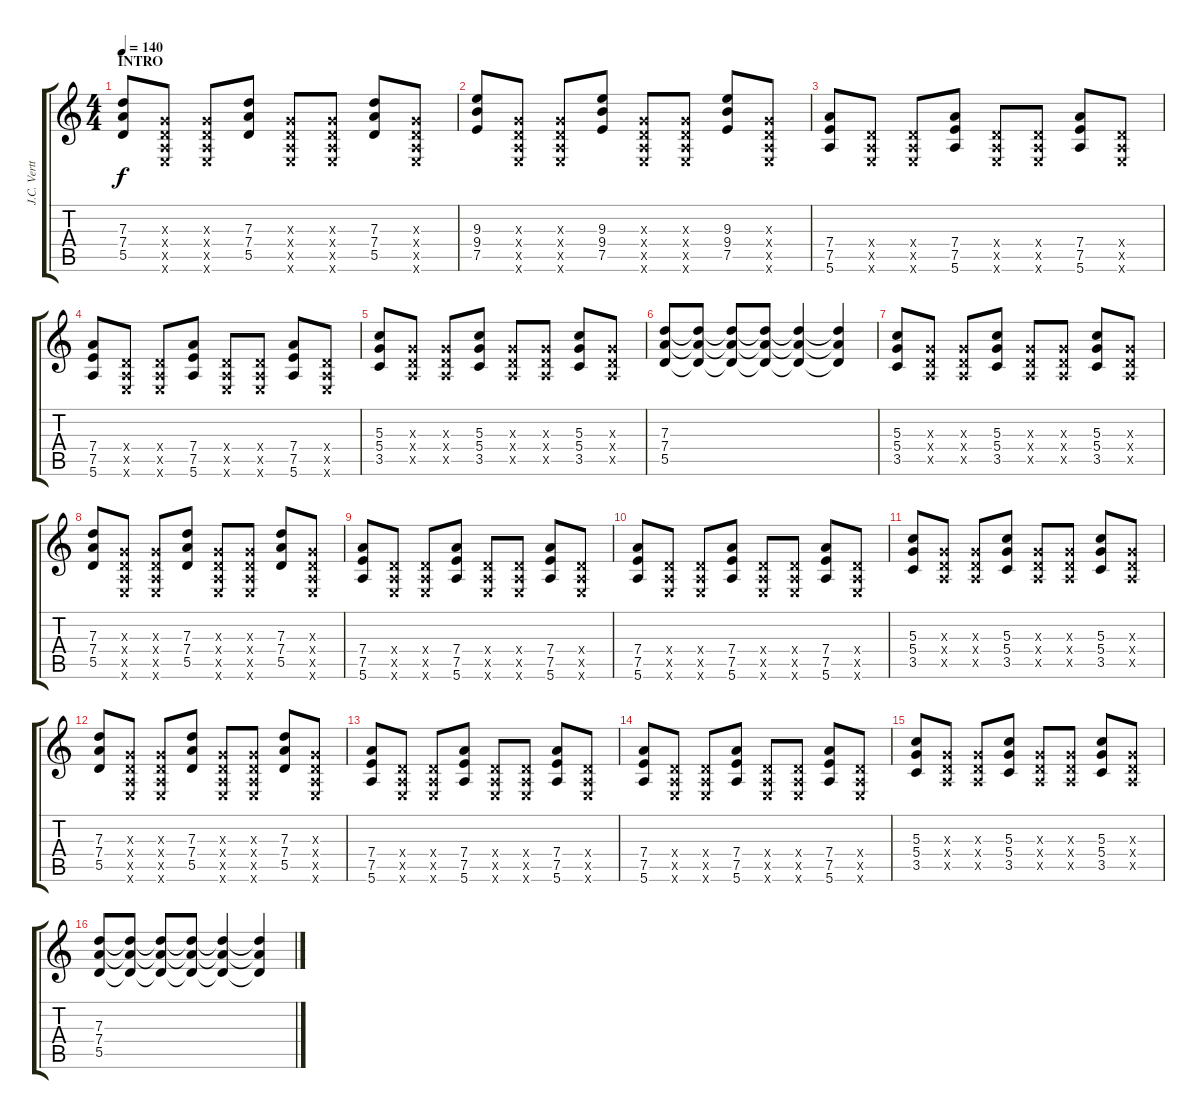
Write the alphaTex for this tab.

\track ("J.C. Vertti" "J.C. Vertt") {instrument distortionguitar}
\staff {score tabs}
\tuning (E4 B3 G3 D3 A2 E2) {hide}
\ts (4 4)
\section ("" "INTRO")
\tempo 140
\clef g2
\ks c
(7.3 7.4 5.5).8{dy f instrument distortionguitar} (0.3{x} 0.4{x} 0.5{x} 0.6{x}).8 (0.3{x} 0.4{x} 0.5{x} 0.6{x}).8 (7.3 7.4 5.5).8 (0.3{x} 0.4{x} 0.5{x} 0.6{x}).8 (0.3{x} 0.4{x} 0.5{x} 0.6{x}).8 (7.3 7.4 5.5).8 (0.3{x} 0.4{x} 0.5{x} 0.6{x}).8 |
(9.3 9.4 7.5).8 (0.3{x} 0.4{x} 0.5{x} 0.6{x}).8 (0.3{x} 0.4{x} 0.5{x} 0.6{x}).8 (9.3 9.4 7.5).8 (0.3{x} 0.4{x} 0.5{x} 0.6{x}).8 (0.3{x} 0.4{x} 0.5{x} 0.6{x}).8 (9.3 9.4 7.5).8 (0.3{x} 0.4{x} 0.5{x} 0.6{x}).8 |
(7.4 7.5 5.6).8 (0.4{x} 0.5{x} 0.6{x}).8 (0.4{x} 0.5{x} 0.6{x}).8 (7.4 7.5 5.6).8 (0.4{x} 0.5{x} 0.6{x}).8 (0.4{x} 0.5{x} 0.6{x}).8 (7.4 7.5 5.6).8 (0.4{x} 0.5{x} 0.6{x}).8 |
(7.4 7.5 5.6).8 (0.4{x} 0.5{x} 0.6{x}).8 (0.4{x} 0.5{x} 0.6{x}).8 (7.4 7.5 5.6).8 (0.4{x} 0.5{x} 0.6{x}).8 (0.4{x} 0.5{x} 0.6{x}).8 (7.4 7.5 5.6).8 (0.4{x} 0.5{x} 0.6{x}).8 |
(5.3 5.4 3.5).8 (0.3{x} 0.4{x} 0.5{x}).8 (0.3{x} 0.4{x} 0.5{x}).8 (5.3 5.4 3.5).8 (0.3{x} 0.4{x} 0.5{x}).8 (0.3{x} 0.4{x} 0.5{x}).8 (5.3 5.4 3.5).8 (0.3{x} 0.4{x} 0.5{x}).8 |
(7.3 7.4 5.5).8 (7.3{t} 7.4{t} 5.5{t}).8 (7.3{t} 7.4{t} 5.5{t}).8 (7.3{t} 7.4{t} 5.5{t}).8 (7.3{t} 7.4{t} 5.5{t}).4 (7.3{t} 7.4{t} 5.5{t}).4 |
(5.3 5.4 3.5).8 (0.3{x} 0.4{x} 0.5{x}).8 (0.3{x} 0.4{x} 0.5{x}).8 (5.3 5.4 3.5).8 (0.3{x} 0.4{x} 0.5{x}).8 (0.3{x} 0.4{x} 0.5{x}).8 (5.3 5.4 3.5).8 (0.3{x} 0.4{x} 0.5{x}).8 |
(7.3 7.4 5.5).8 (0.3{x} 0.4{x} 0.5{x} 0.6{x}).8 (0.3{x} 0.4{x} 0.5{x} 0.6{x}).8 (7.3 7.4 5.5).8 (0.3{x} 0.4{x} 0.5{x} 0.6{x}).8 (0.3{x} 0.4{x} 0.5{x} 0.6{x}).8 (7.3 7.4 5.5).8 (0.3{x} 0.4{x} 0.5{x} 0.6{x}).8 |
(7.4 7.5 5.6).8 (0.4{x} 0.5{x} 0.6{x}).8 (0.4{x} 0.5{x} 0.6{x}).8 (7.4 7.5 5.6).8 (0.4{x} 0.5{x} 0.6{x}).8 (0.4{x} 0.5{x} 0.6{x}).8 (7.4 7.5 5.6).8 (0.4{x} 0.5{x} 0.6{x}).8 |
(7.4 7.5 5.6).8 (0.4{x} 0.5{x} 0.6{x}).8 (0.4{x} 0.5{x} 0.6{x}).8 (7.4 7.5 5.6).8 (0.4{x} 0.5{x} 0.6{x}).8 (0.4{x} 0.5{x} 0.6{x}).8 (7.4 7.5 5.6).8 (0.4{x} 0.5{x} 0.6{x}).8 |
(5.3 5.4 3.5).8 (0.3{x} 0.4{x} 0.5{x}).8 (0.3{x} 0.4{x} 0.5{x}).8 (5.3 5.4 3.5).8 (0.3{x} 0.4{x} 0.5{x}).8 (0.3{x} 0.4{x} 0.5{x}).8 (5.3 5.4 3.5).8 (0.3{x} 0.4{x} 0.5{x}).8 |
(7.3 7.4 5.5).8 (0.3{x} 0.4{x} 0.5{x} 0.6{x}).8 (0.3{x} 0.4{x} 0.5{x} 0.6{x}).8 (7.3 7.4 5.5).8 (0.3{x} 0.4{x} 0.5{x} 0.6{x}).8 (0.3{x} 0.4{x} 0.5{x} 0.6{x}).8 (7.3 7.4 5.5).8 (0.3{x} 0.4{x} 0.5{x} 0.6{x}).8 |
(7.4 7.5 5.6).8 (0.4{x} 0.5{x} 0.6{x}).8 (0.4{x} 0.5{x} 0.6{x}).8 (7.4 7.5 5.6).8 (0.4{x} 0.5{x} 0.6{x}).8 (0.4{x} 0.5{x} 0.6{x}).8 (7.4 7.5 5.6).8 (0.4{x} 0.5{x} 0.6{x}).8 |
(7.4 7.5 5.6).8 (0.4{x} 0.5{x} 0.6{x}).8 (0.4{x} 0.5{x} 0.6{x}).8 (7.4 7.5 5.6).8 (0.4{x} 0.5{x} 0.6{x}).8 (0.4{x} 0.5{x} 0.6{x}).8 (7.4 7.5 5.6).8 (0.4{x} 0.5{x} 0.6{x}).8 |
(5.3 5.4 3.5).8 (0.3{x} 0.4{x} 0.5{x}).8 (0.3{x} 0.4{x} 0.5{x}).8 (5.3 5.4 3.5).8 (0.3{x} 0.4{x} 0.5{x}).8 (0.3{x} 0.4{x} 0.5{x}).8 (5.3 5.4 3.5).8 (0.3{x} 0.4{x} 0.5{x}).8 |
(7.3 7.4 5.5).8 (7.3{t} 7.4{t} 5.5{t}).8 (7.3{t} 7.4{t} 5.5{t}).8 (7.3{t} 7.4{t} 5.5{t}).8 (7.3{t} 7.4{t} 5.5{t}).4 (7.3{t} 7.4{t} 5.5{t}).4
